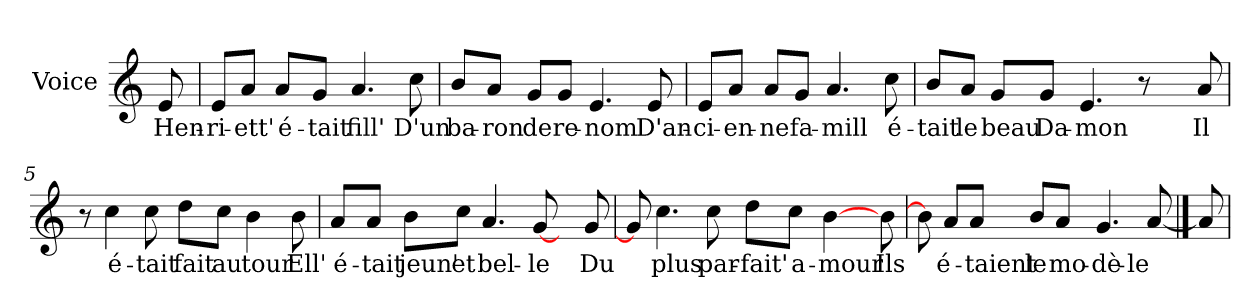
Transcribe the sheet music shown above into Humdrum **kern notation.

**kern	**text
*part1	*part1
*staff1	*staff1
*I"Voice	*
*I'V	*
*clefG2	*
*k[]	*
*C:	*
=	=
8e/	Hen-
=1	=1
8e/L	-ri-
8a/J	-ett'
8a/L	é-
8g/J	-tait
4.a/	fill'
8cc\	D'un
=2	=2
8b/L	ba-
8a/J	-ron
8g/L	de
8g/J	re-
4.e/	-nom
8e/	D'an-
!!LO:LB:g=z
=3	=3
8e/L	-ci-
8a/J	-en-
8a/L	-ne
8g/J	fa-
4.a/	-mill
8cc\	é-
=4	=4
8b/L	-tait
8a/J	le
8g/L	beau
8g/J	Da-
4.e/	-mon
8r	.
8ryy	.
8a/	Il
=5	=5
8r	.
4cc\	é-
8cc\	-tait
8dd\L	fait
8cc\J	au
4b\	tour
8b\	Ell'
!!LO:LB:g=z
=6	=6
8a/L	é-
8a/J	-tait
8b\L	jeun'
8cc\J	et
4.a/	bel-
[8g/	-le
8ryy	.
8g/	Du
=7	=7
8g/]	.
4.cc\	plus
8cc\	par-
8dd\L	-fait'
8cc\J	a-
[4b\	-mour
8b\	Ils
=8	=8
8b\]	.
8a/L	é-
8a/J	-taient
8b/L	le
8a/J	mo-
4.g/	-dè-
[8a/	-le
==9	==9
8a/]	.
=	=
*-	*-
